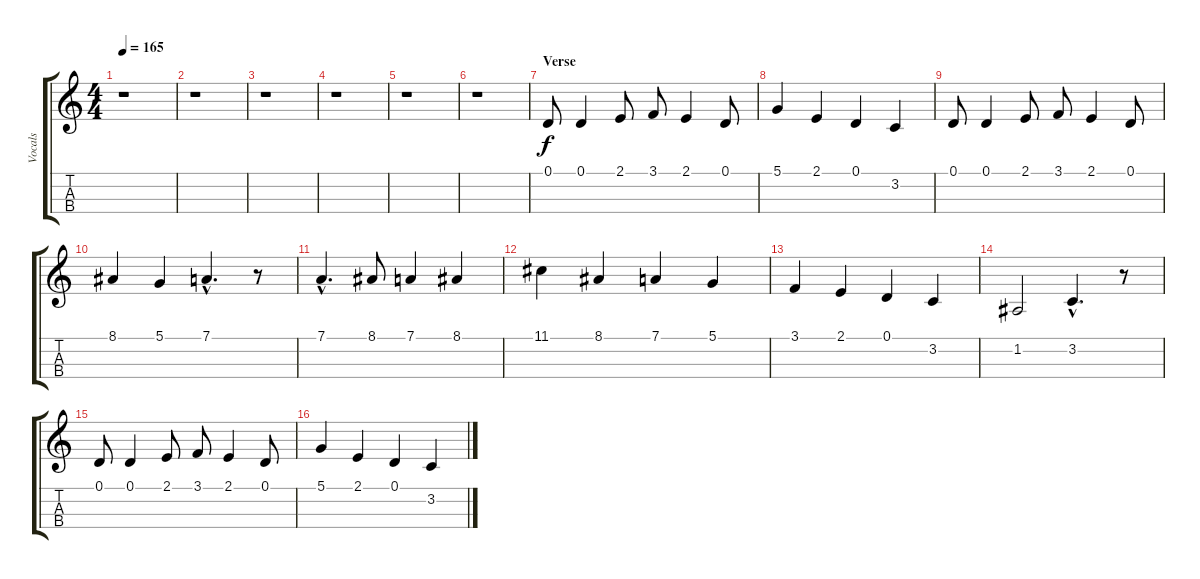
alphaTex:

\track ("Vocals" "Vocals") {instrument lead6voice}
\staff {score tabs}
\tuning (D4 A3 F3 C3) {hide}
\ts (4 4)
\tempo 165
\clef g2
\ks c
r.1{dy f} |
r.1 |
r.1 |
r.1 |
r.1 |
r.1 |
\section ("" "Verse")
0.1.8 0.1.4 2.1.8 3.1.8 2.1.4 0.1.8 |
5.1.4 2.1.4 0.1.4 3.2.4 |
0.1.8 0.1.4 2.1.8 3.1.8 2.1.4 0.1.8 |
8.1.4 5.1.4 7.1{hac}.4{d} r.8 |
7.1{hac}.4{d} 8.1.8 7.1.4 8.1.4 |
11.1.4 8.1.4 7.1.4 5.1.4 |
3.1.4 2.1.4 0.1.4 3.2.4 |
1.2.2 3.2{hac}.4{d} r.8 |
0.1.8 0.1.4 2.1.8 3.1.8 2.1.4 0.1.8 |
5.1.4 2.1.4 0.1.4 3.2.4
